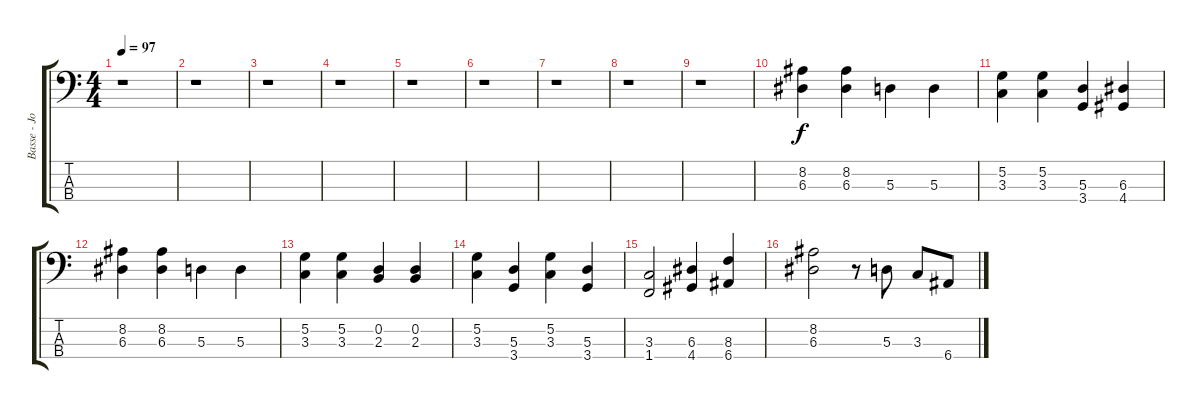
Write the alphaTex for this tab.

\track ("Basse - John Deacon" "Basse - Jo") {instrument electricbassfinger}
\staff {score tabs}
\tuning (G2 D2 A1 E1) {hide}
\ts (4 4)
\tempo 97
\clef f4
\ks c
r.1{dy f instrument electricbassfinger} |
r.1 |
r.1 |
r.1 |
r.1 |
r.1 |
r.1 |
r.1 |
r.1 |
(8.2 6.3).4 (8.2 6.3).4 5.3.4 5.3.4 |
(5.2 3.3).4 (5.2 3.3).4 (5.3 3.4).4 (6.3 4.4).4 |
(8.2 6.3).4 (8.2 6.3).4 5.3.4 5.3.4 |
(5.2 3.3).4 (5.2 3.3).4 (0.2 2.3).4 (0.2 2.3).4 |
(5.2 3.3).4 (5.3 3.4).4 (5.2 3.3).4 (5.3 3.4).4 |
(3.3 1.4).2 (6.3 4.4).4 (8.3 6.4).4 |
(8.2 6.3).2 r.8 5.3.8 3.3.8 6.4.8
